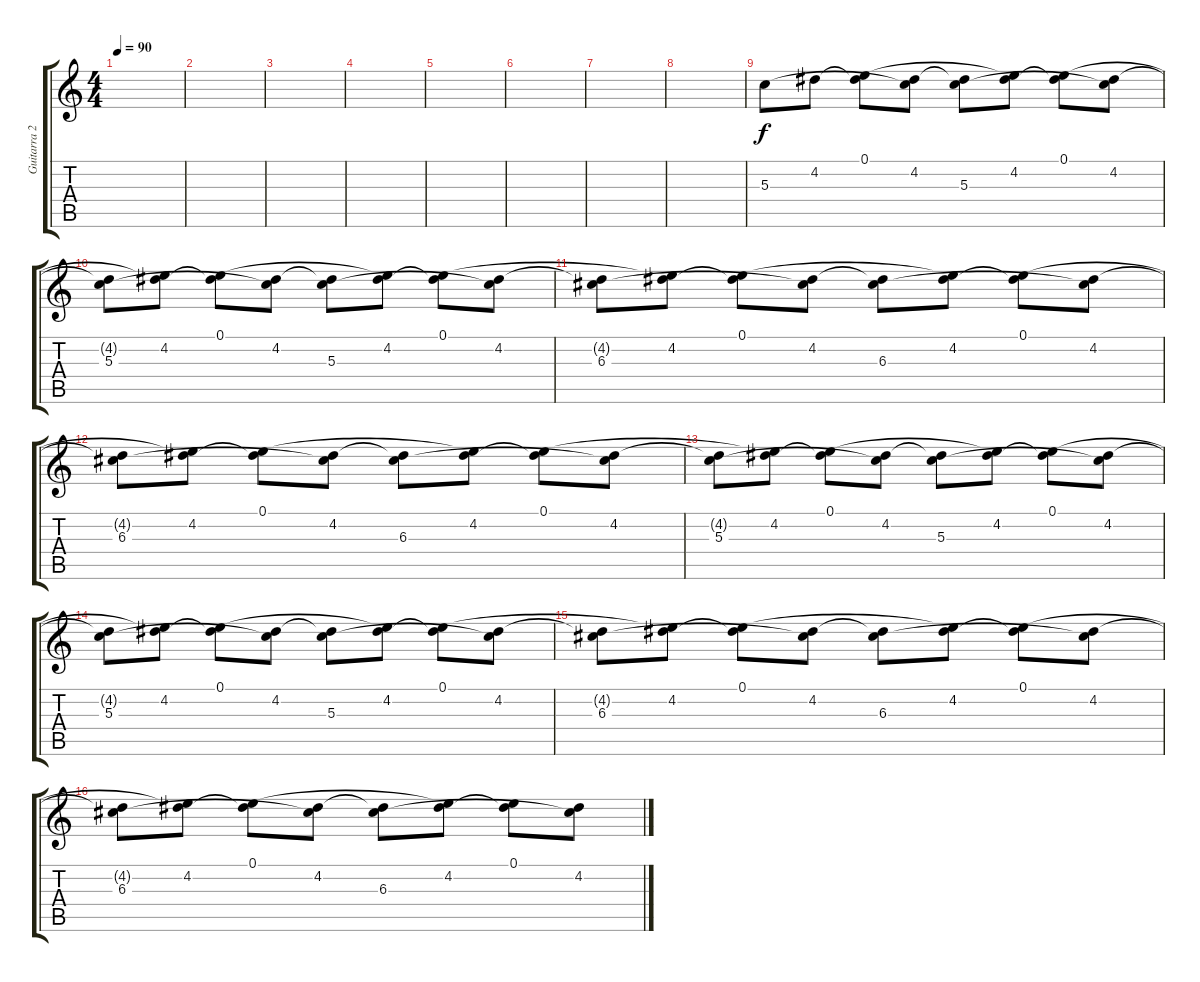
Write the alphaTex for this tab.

\track ("Guitarra 2" "Guitarra 2") {instrument acousticguitarsteel}
\staff {score tabs}
\tuning (E4 B3 G3 D3 A2 E2) {hide}
\ts (4 4)
\tempo 90
\clef g2
\ks c
|
|
|
|
|
|
|
|
5.3.8 4.2.8 (0.1 4.2{t}).8 (4.2 5.3{t}).8 (4.2{t} 5.3).8 (0.1{t} 4.2).8 (0.1 4.2{t}).8 (4.2 5.3{t}).8 |
(4.2{t} 5.3).8 (0.1{t} 4.2).8 (0.1 4.2{t}).8 (4.2 5.3{t}).8 (4.2{t} 5.3).8 (0.1{t} 4.2).8 (0.1 4.2{t}).8 (4.2 5.3{t}).8 |
(4.2{t} 6.3).8 (0.1{t} 4.2).8 (0.1 4.2{t}).8 (4.2 6.3{t}).8 (4.2{t} 6.3).8 (0.1{t} 4.2).8 (0.1 4.2{t}).8 (4.2 6.3{t}).8 |
(4.2{t} 6.3).8 (0.1{t} 4.2).8 (0.1 4.2{t}).8 (4.2 6.3{t}).8 (4.2{t} 6.3).8 (0.1{t} 4.2).8 (0.1 4.2{t}).8 (4.2 6.3{t}).8 |
(4.2{t} 5.3).8 (0.1{t} 4.2).8 (0.1 4.2{t}).8 (4.2 5.3{t}).8 (4.2{t} 5.3).8 (0.1{t} 4.2).8 (0.1 4.2{t}).8 (4.2 5.3{t}).8 |
(4.2{t} 5.3).8 (0.1{t} 4.2).8 (0.1 4.2{t}).8 (4.2 5.3{t}).8 (4.2{t} 5.3).8 (0.1{t} 4.2).8 (0.1 4.2{t}).8 (4.2 5.3{t}).8 |
(4.2{t} 6.3).8 (0.1{t} 4.2).8 (0.1 4.2{t}).8 (4.2 6.3{t}).8 (4.2{t} 6.3).8 (0.1{t} 4.2).8 (0.1 4.2{t}).8 (4.2 6.3{t}).8 |
(4.2{t} 6.3).8 (0.1{t} 4.2).8 (0.1 4.2{t}).8 (4.2 6.3{t}).8 (4.2{t} 6.3).8 (0.1{t} 4.2).8 (0.1 4.2{t}).8 (4.2 6.3{t}).8
